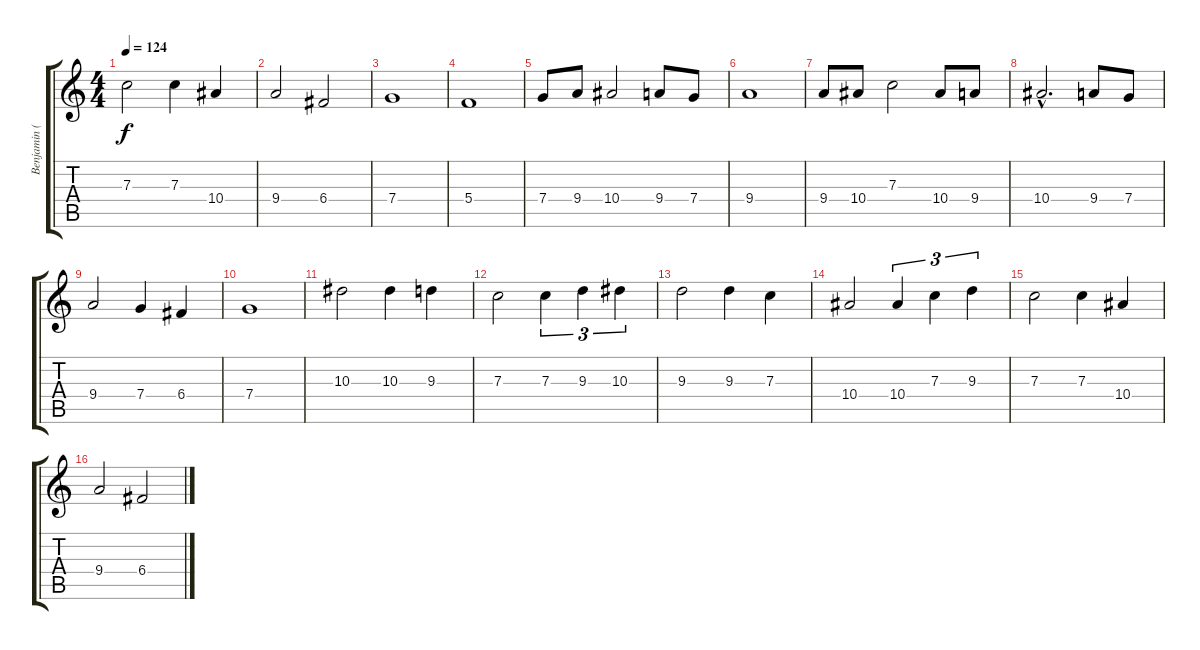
\track ("Benjamin (KeybHigh)" "Benjamin (") {instrument churchorgan}
\staff {score tabs}
\tuning (D5 A4 F4 C4 G3 D3) {hide}
\ts (4 4)
\tempo 124
\clef g2
\ks c
7.3.2{dy f} 7.3.4 10.4.4 |
9.4.2 6.4.2 |
7.4.1 |
5.4.1 |
7.4.8 9.4.8 10.4.2 9.4.8 7.4.8 |
9.4.1 |
9.4.8 10.4.8 7.3.2 10.4.8 9.4.8 |
10.4{hac}.2{d} 9.4.8 7.4.8 |
9.4.2 7.4.4 6.4.4 |
7.4.1 |
10.3.2 10.3.4 9.3.4 |
7.3.2 7.3.4{tu (3 2)} 9.3.4{tu (3 2)} 10.3.4{tu (3 2)} |
9.3.2 9.3.4 7.3.4 |
10.4.2 10.4.4{tu (3 2)} 7.3.4{tu (3 2)} 9.3.4{tu (3 2)} |
7.3.2 7.3.4 10.4.4 |
9.4.2 6.4.2
